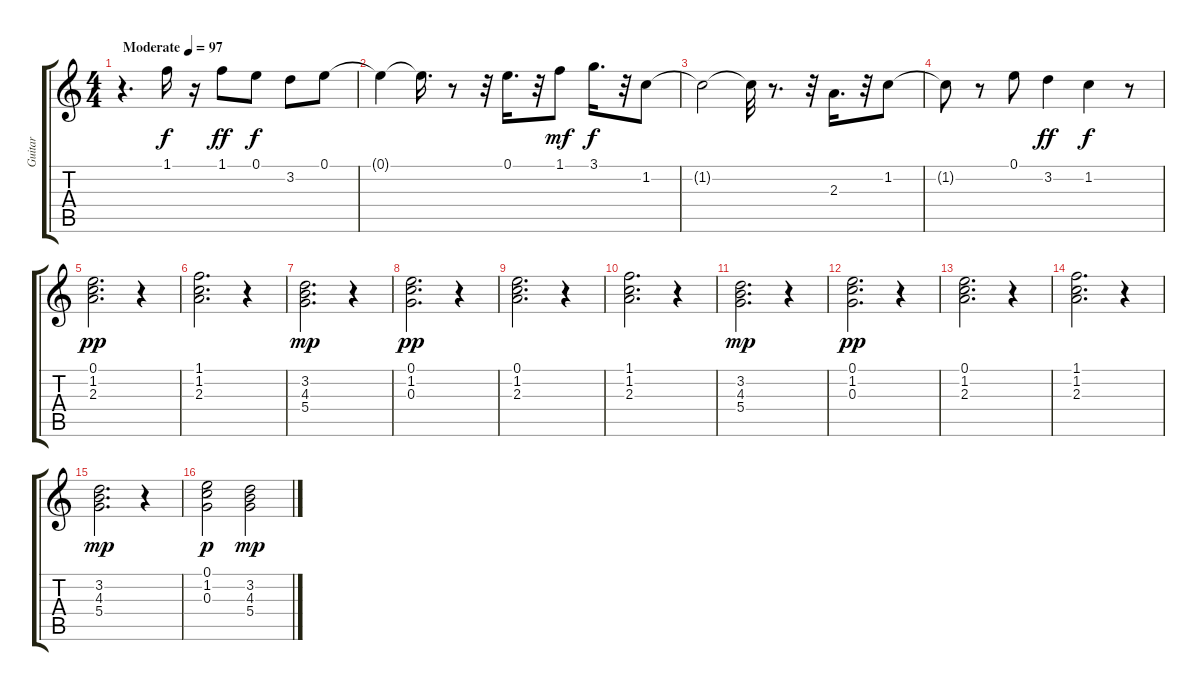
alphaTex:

\track ("Guitar" "Guitar") {instrument acousticguitarsteel}
\staff {score tabs}
\tuning (E4 B3 G3 D3 A2 E2) {hide}
\ts (4 4)
\tempo (97 "Moderate")
\clef g2
\ks c
r.4{d dy f instrument acousticguitarsteel} 1.1.16 r.16 1.1.8{dy ff} 0.1.8{dy f} 3.2.8 0.1.8 |
0.1{t}.4 0.1{t}.16{d} r.8 r.32 0.1.16{d} r.32 1.1.8{dy mf} 3.1.16{d dy f} r.32 1.2.8 |
1.2{t}.2 1.2{t}.32 r.8{d} r.32 2.3.16{d} r.32 1.2.8 |
1.2{t}.8 r.8 0.1.8 3.2.4{dy ff} 1.2.4{dy f} r.8 |
(0.1 1.2 2.3).2{d dy pp} r.4 |
(1.1 1.2 2.3).2{d} r.4 |
(3.2 4.3 5.4).2{d dy mp} r.4 |
(0.1 1.2 0.3).2{d dy pp} r.4 |
(0.1 1.2 2.3).2{d} r.4 |
(1.1 1.2 2.3).2{d} r.4 |
(3.2 4.3 5.4).2{d dy mp} r.4 |
(0.1 1.2 0.3).2{d dy pp} r.4 |
(0.1 1.2 2.3).2{d} r.4 |
(1.1 1.2 2.3).2{d} r.4 |
(3.2 4.3 5.4).2{d dy mp} r.4 |
(0.1 1.2 0.3).2{dy p} (3.2 4.3 5.4).2{dy mp}
